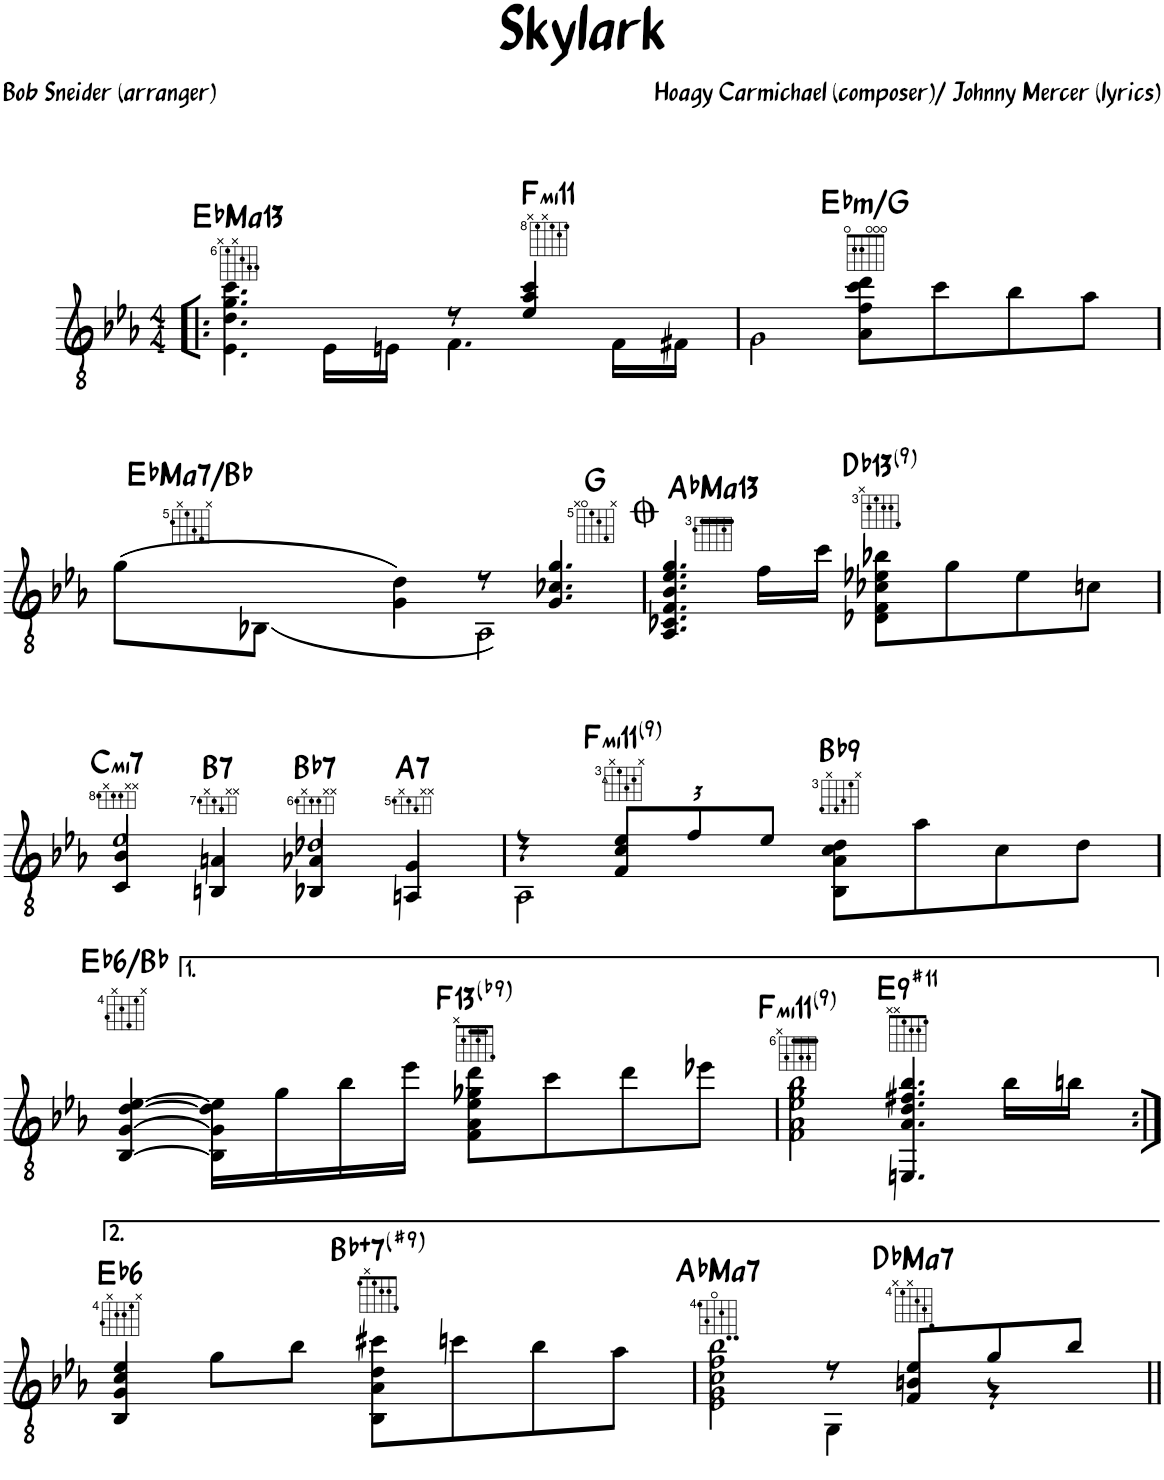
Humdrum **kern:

**kern	**harte
*part1	*part1
*staff1	*
*I"Classical Guitar	*
*I'Guit.	*
*clefGv2	*
*k[b-e-a-]	*
*M4/4	*
=1!|:	=1!|:
*^	*
!	!	!LO:H:kt=Ma13
4.ryy	4.E-\ 4.d\ 4.g\ 4.cc\	Eb:maj9(11,13)
16ryy	16E-\LL	.
16ryy	16En\JJ	.
8r	4.F\	.
!	!	!LO:H:kt=mi11
4e-/ 4a-/ 4cc/	.	F:min9(11)
16ryy	16F\LL	.
16ryy	16F#X\JJ	.
*v	*v	*
=2	=2
2G\	.
!	!LO:H:kt=m
8A-\ 8f\ 8cc\ 8dd\L	Eb:min/3
8cc\	.
8b-\	.
8a-\J	.
!!LO:LB:g=z
=3	=3
*^	*
8ryy	(>8g\L	.
8ryy	(8BB-X\J	.
!	!	!LO:H:kt=Ma7
4ryy	4G\ 4d\))	Eb:maj7/5
8r	2AA-\	.
4.G/ 4.c-X/ 4.g/	.	G:maj
*v	*v	*
=4	=4
!	!LO:H:kt=Ma13
4.AA-/ 4.C-X/ 4.F/ 4.B-/ 4.e-/ 4.g/	Ab:maj9(11,13)
16f\LL	.
16cc\JJ	.
!	!LO:H:kt=13
8D-X\ 8F\ 8c-X\ 8e-X\ 8b-X\L	Db:9(9,11,13)
8g\	.
8e-\	.
8cn\J	.
!!LO:LB:g=z
=5	=5
*^	*
!	!	!LO:H:kt=mi7
4C/ 4B-/	2e-/	C:min7
!	!	!LO:H:kt=7
4BBn/ 4An/	.	B:7
!	!	!LO:H:kt=7
4BB-X/ 4A-X/	2d-X/	Bb:7
!	!	!LO:H:kt=7
4AAn/ 4G/	.	A:7
=6	=6	=6
4r	2AA-\	.
*Xbrackettup	*	*
!	!	!LO:H:kt=mi11
12F/ 12c/ 12e-/L	.	F:min9(9,11)
12f/	.	.
12e-/J	.	.
!	!	!LO:H:kt=9
8BB-\ 8A-\ 8c\ 8d\L	2ryy	Bb:9
8a-\	.	.
8c\	.	.
8d\J	.	.
*v	*v	*
!!LO:LB:g=z
=7	=7
!	!LO:H:kt=6
[>4BB-/ [>4G/ [>4d/ [4e-/	Eb:maj6/5
16BB-\] 16G\] 16d\] 16e-\]LL	.
16g\	.
16b-\	.
16ee-\JJ	.
!	!LO:H:kt=13
8F\ 8A-\ 8e-\ 8g-X\ 8dd\L	F:(3,5,b7,b9,11,13)
8cc\	.
8dd\	.
8ee-X\J	.
=8	=8
!	!LO:H:kt=mi11
2F\ 2A-\ 2e-\ 2g\ 2b-\	F:min9(9,11)
!	!LO:H:kt=9
4.EEn/ 4.A-/ 4.d/ 4.f#X/ 4.b-/	E:9(#11)
16b-\LL	.
16bn\JJ	.
!!LO:LB:g=z
=9:|!	=9:|!
!	!LO:H:kt=6
4BB-/ 4G/ 4c/ 4e-/	Eb:maj6
8g\L	.
8b-\J	.
!	!LO:H:kt=7
8BB-\ 8A-\ 8d\ 8cc#X\L	Bb:aug(b7,#9)
8ccn\	.
8b-\	.
8a-\J	.
=10	=10
*^	*
!	!	!LO:H:kt=Ma7
2E-\ 2G\ 2c\ 2f\ 2b-\	2ryy	Ab:maj7
8r	4GG\	.
!	!	!LO:H:kt=Ma7
8F/ 8Bn/ 8e-/L	.	Db:maj7
8g/	4r	.
8b-/J	.	.
*v	*v	*
=||	=||
*-	*-
